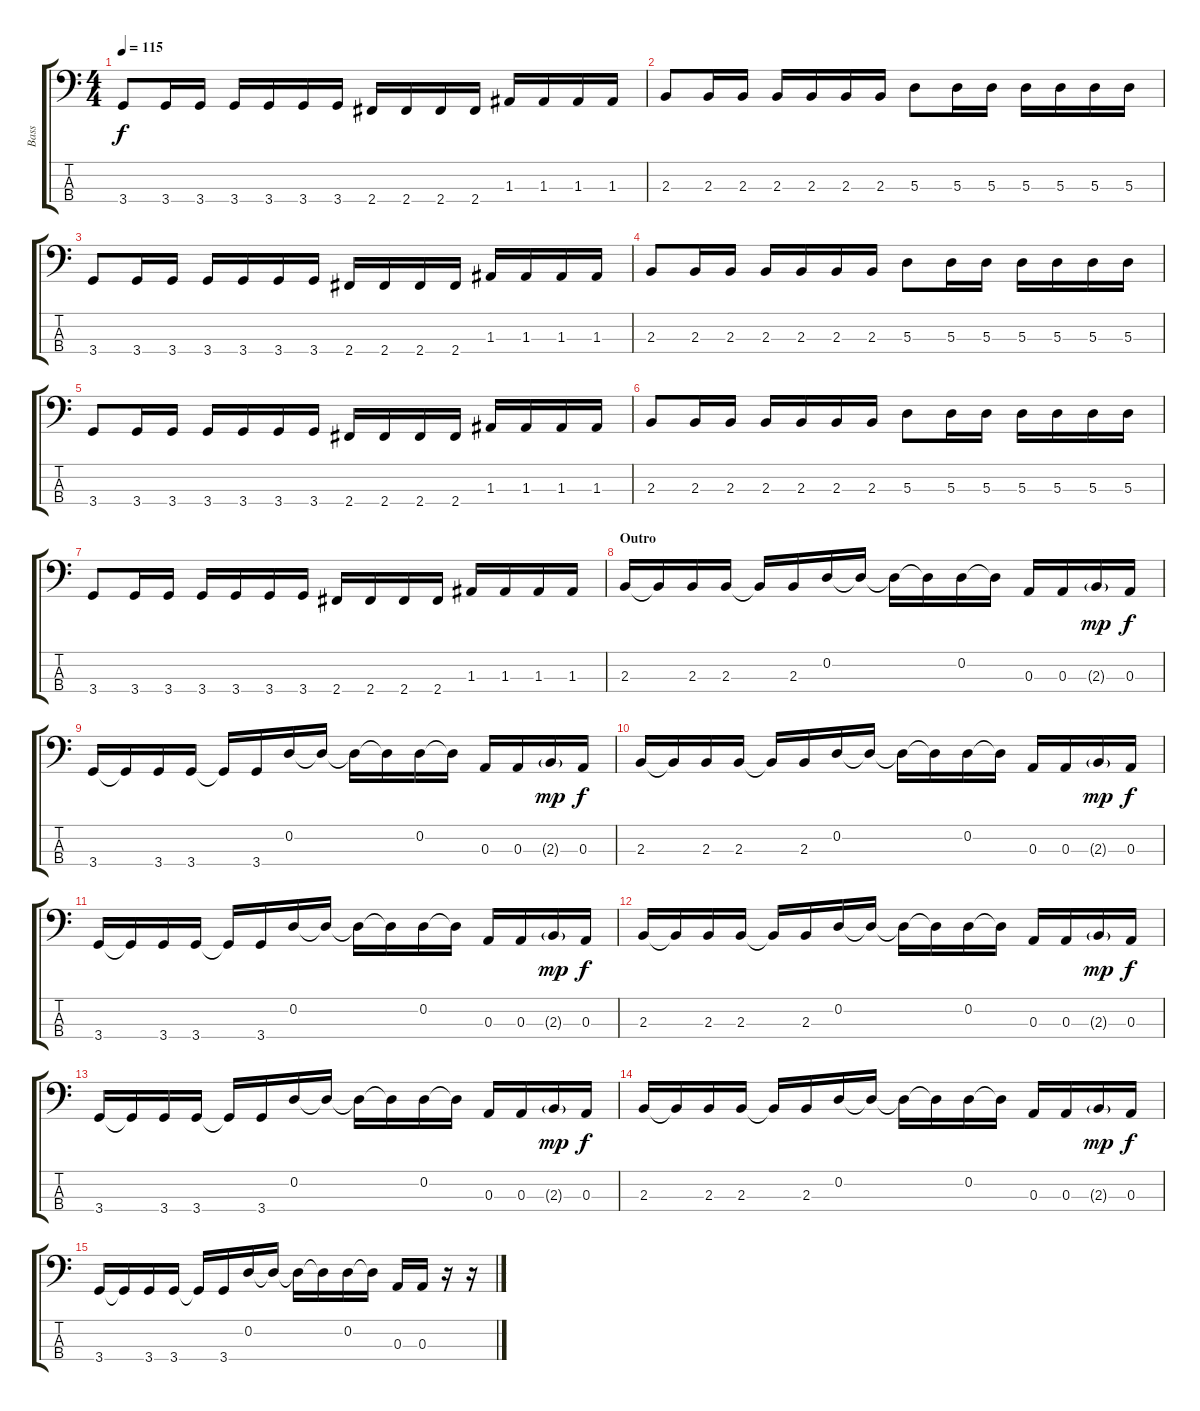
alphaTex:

\track ("Bass" "Bass") {instrument electricbassfinger}
\staff {score tabs}
\tuning (G2 D2 A1 E1) {hide}
\ts (4 4)
\tempo 115
\clef f4
\ks c
3.4.8{dy f} 3.4.16 3.4.16 3.4.16 3.4.16 3.4.16 3.4.16 2.4.16 2.4.16 2.4.16 2.4.16 1.3.16 1.3.16 1.3.16 1.3.16 |
2.3.8 2.3.16 2.3.16 2.3.16 2.3.16 2.3.16 2.3.16 5.3.8 5.3.16 5.3.16 5.3.16 5.3.16 5.3.16 5.3.16 |
3.4.8 3.4.16 3.4.16 3.4.16 3.4.16 3.4.16 3.4.16 2.4.16 2.4.16 2.4.16 2.4.16 1.3.16 1.3.16 1.3.16 1.3.16 |
2.3.8 2.3.16 2.3.16 2.3.16 2.3.16 2.3.16 2.3.16 5.3.8 5.3.16 5.3.16 5.3.16 5.3.16 5.3.16 5.3.16 |
3.4.8 3.4.16 3.4.16 3.4.16 3.4.16 3.4.16 3.4.16 2.4.16 2.4.16 2.4.16 2.4.16 1.3.16 1.3.16 1.3.16 1.3.16 |
2.3.8 2.3.16 2.3.16 2.3.16 2.3.16 2.3.16 2.3.16 5.3.8 5.3.16 5.3.16 5.3.16 5.3.16 5.3.16 5.3.16 |
3.4.8 3.4.16 3.4.16 3.4.16 3.4.16 3.4.16 3.4.16 2.4.16 2.4.16 2.4.16 2.4.16 1.3.16 1.3.16 1.3.16 1.3.16 |
\section ("" "Outro")
2.3.16 2.3{t}.16 2.3.16 2.3.16 2.3{t}.16 2.3.16 0.2.16 0.2{t}.16 0.2{t}.16 0.2{t}.16 0.2.16 0.2{t}.16 0.3.16 0.3.16 2.3{g}.16{dy mp} 0.3.16{dy f} |
3.4.16 3.4{t}.16 3.4.16 3.4.16 3.4{t}.16 3.4.16 0.2.16 0.2{t}.16 0.2{t}.16 0.2{t}.16 0.2.16 0.2{t}.16 0.3.16 0.3.16 2.3{g}.16{dy mp} 0.3.16{dy f} |
2.3.16 2.3{t}.16 2.3.16 2.3.16 2.3{t}.16 2.3.16 0.2.16 0.2{t}.16 0.2{t}.16 0.2{t}.16 0.2.16 0.2{t}.16 0.3.16 0.3.16 2.3{g}.16{dy mp} 0.3.16{dy f} |
3.4.16 3.4{t}.16 3.4.16 3.4.16 3.4{t}.16 3.4.16 0.2.16 0.2{t}.16 0.2{t}.16 0.2{t}.16 0.2.16 0.2{t}.16 0.3.16 0.3.16 2.3{g}.16{dy mp} 0.3.16{dy f} |
2.3.16 2.3{t}.16 2.3.16 2.3.16 2.3{t}.16 2.3.16 0.2.16 0.2{t}.16 0.2{t}.16 0.2{t}.16 0.2.16 0.2{t}.16 0.3.16 0.3.16 2.3{g}.16{dy mp} 0.3.16{dy f} |
3.4.16 3.4{t}.16 3.4.16 3.4.16 3.4{t}.16 3.4.16 0.2.16 0.2{t}.16 0.2{t}.16 0.2{t}.16 0.2.16 0.2{t}.16 0.3.16 0.3.16 2.3{g}.16{dy mp} 0.3.16{dy f} |
2.3.16 2.3{t}.16 2.3.16 2.3.16 2.3{t}.16 2.3.16 0.2.16 0.2{t}.16 0.2{t}.16 0.2{t}.16 0.2.16 0.2{t}.16 0.3.16 0.3.16 2.3{g}.16{dy mp} 0.3.16{dy f} |
3.4.16 3.4{t}.16 3.4.16 3.4.16 3.4{t}.16 3.4.16 0.2.16 0.2{t}.16 0.2{t}.16 0.2{t}.16 0.2.16 0.2{t}.16 0.3.16 0.3.16 r.16 r.16
